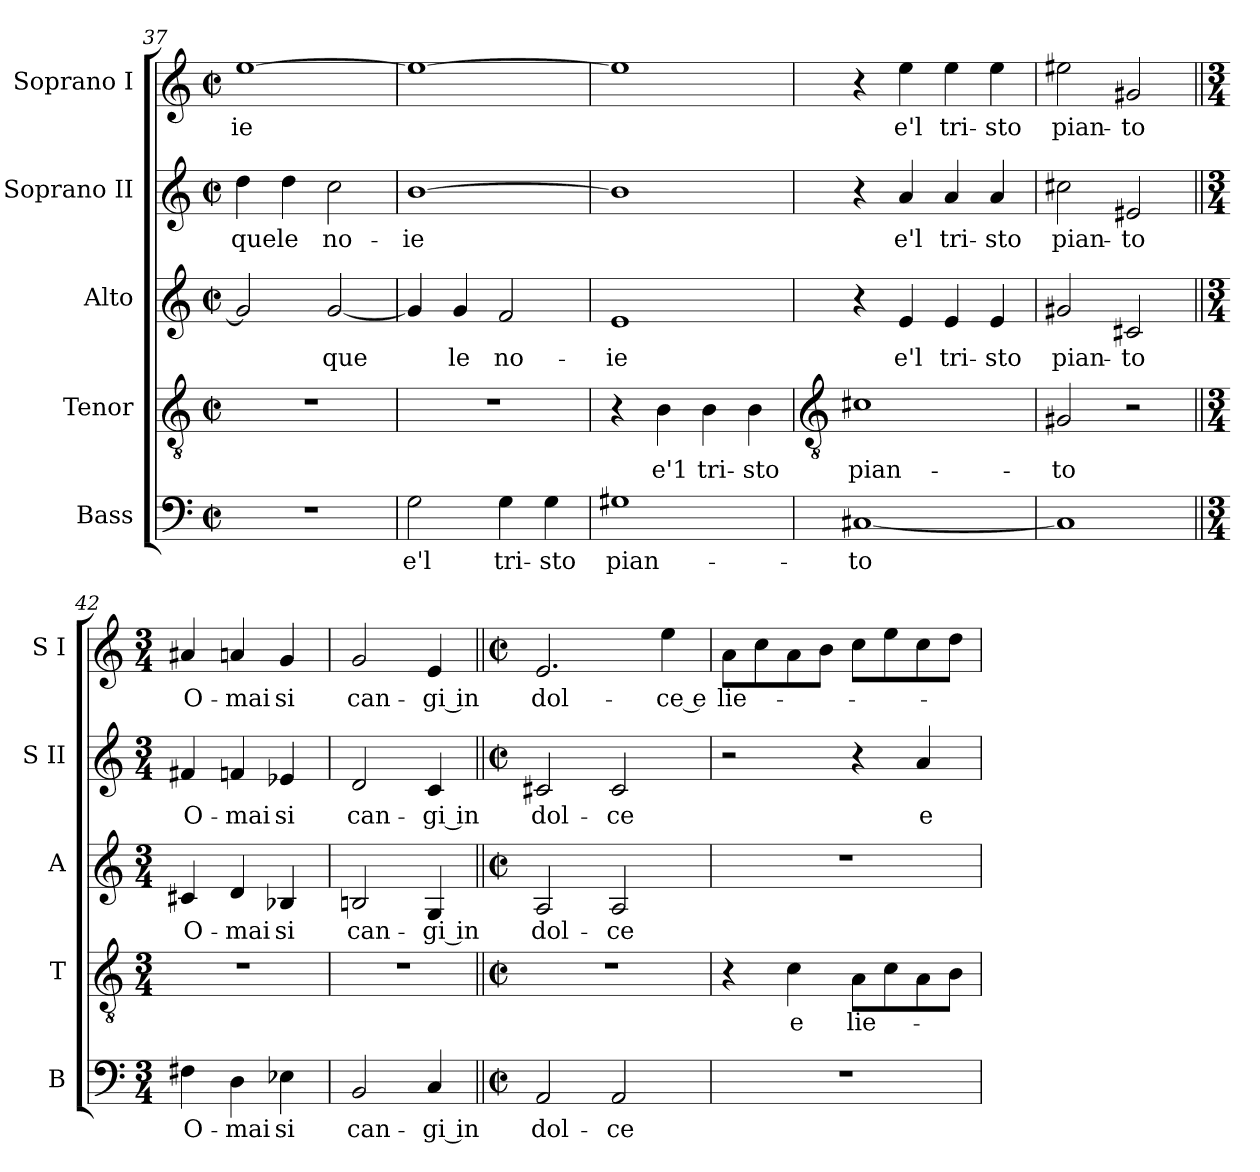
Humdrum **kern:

**kern	**text	**kern	**text	**kern	**text	**kern	**text	**kern	**text
*part5	*part5	*part4	*part4	*part3	*part3	*part2	*part2	*part1	*part1
*staff5	*staff5	*staff4	*staff4	*staff3	*staff3	*staff2	*staff2	*staff1	*staff1
*I"Bass	*	*I"Tenor	*	*I"Alto	*	*I"Soprano II	*	*I"Soprano I	*
*I'B	*	*I'T	*	*I'A	*	*I'S II	*	*I'S I	*
*clefF4	*	*clefGv2	*	*clefG2	*	*clefG2	*	*clefG2	*
*k[]	*	*k[]	*	*k[]	*	*k[]	*	*k[]	*
*C:	*	*C:	*	*C:	*	*C:	*	*C:	*
*M2/2	*	*M2/2	*	*M2/2	*	*M2/2	*	*M2/2	*
*met(c|)	*	*met(c|)	*	*met(c|)	*	*met(c|)	*	*met(c|)	*
=37	=37	=37	=37	=37	=37	=37	=37	=37	=37
!	!	!	!	!	!	!	!LO:LY:b	!	!LO:LY:b
1r	.	1r	.	2g]	.	4dd	-que	[1ee	-ie
!	!	!	!	!	!	!	!LO:LY:b	!	!
.	.	.	.	.	.	4dd	le	.	.
!	!	!	!	!	!LO:LY:b	!	!LO:LY:b	!	!
.	.	.	.	[2g	que	2cc	no-	.	.
=38	=38	=38	=38	=38	=38	=38	=38	=38	=38
!	!LO:LY:b	!	!	!	!	!	!LO:LY:b	!	!
2G	e'l	1r	.	4g]	.	[1b	-ie	1ee_	.
!	!	!	!	!	!LO:LY:b	!	!	!	!
.	.	.	.	4g	le	.	.	.	.
!	!LO:LY:b	!	!	!	!LO:LY:b	!	!	!	!
4G	tri-	.	.	2f	no-	.	.	.	.
!	!LO:LY:b	!	!	!	!	!	!	!	!
4G	-sto	.	.	.	.	.	.	.	.
=39	=39	=39	=39	=39	=39	=39	=39	=39	=39
!	!LO:LY:b	!	!	!	!LO:LY:b	!	!	!	!
1G#X	pian-	4r	.	1e	-ie	1b]	.	1ee]	.
!	!	!	!LO:LY:b	!	!	!	!	!	!
.	.	4B	e'1	.	.	.	.	.	.
!	!	!	!LO:LY:b	!	!	!	!	!	!
.	.	4B	tri-	.	.	.	.	.	.
!	!	!	!LO:LY:b	!	!	!	!	!	!
.	.	4B	-sto	.	.	.	.	.	.
!!LO:LB:g=z
=40	=40	=40	=40	=40	=40	=40	=40	=40	=40
*	*	*clefGv2	*	*	*	*	*	*	*
!	!LO:LY:b	!	!LO:LY:b	!	!	!	!	!	!
[1C#X	-to	1c#X	pian-	4r	.	4r	.	4r	.
!	!	!	!	!	!LO:LY:b	!	!LO:LY:b	!	!LO:LY:b
.	.	.	.	4e	e'l	4a	e'l	4ee	e'l
!	!	!	!	!	!LO:LY:b	!	!LO:LY:b	!	!LO:LY:b
.	.	.	.	4e	tri-	4a	tri-	4ee	tri-
!	!	!	!	!	!LO:LY:b	!	!LO:LY:b	!	!LO:LY:b
.	.	.	.	4e	-sto	4a	-sto	4ee	-sto
=41	=41	=41	=41	=41	=41	=41	=41	=41	=41
!	!	!	!LO:LY:b	!	!LO:LY:b	!	!LO:LY:b	!	!LO:LY:b
1C#]	.	2G#X	-to	2g#X	pian-	2cc#X	pian-	2ee#X	pian-
!	!	!	!	!	!LO:LY:b	!	!LO:LY:b	!	!LO:LY:b
.	.	2r	.	2c#X	-to	2e#X	-to	2g#X	-to
=42||	=42||	=42||	=42||	=42||	=42||	=42||	=42||	=42||	=42||
*M3/4	*	*M3/4	*	*M3/4	*	*M3/4	*	*M3/4	*
!	!LO:LY:b	!LO:N:vis=1	!	!	!LO:LY:b	!	!LO:LY:b	!	!LO:LY:b
4F#X	O-	2.r	.	4c#X	O-	4f#X	O-	4a#X	O-
!	!LO:LY:b	!	!	!	!LO:LY:b	!	!LO:LY:b	!	!LO:LY:b
4D	-mai	.	.	4d	-mai	4fn	-mai	4an	-mai
!	!LO:LY:b	!	!	!	!LO:LY:b	!	!LO:LY:b	!	!LO:LY:b
4E-X	si	.	.	4B-X	si	4e-X	si	4g	si
=43	=43	=43	=43	=43	=43	=43	=43	=43	=43
!	!LO:LY:b	!LO:N:vis=1	!	!	!LO:LY:b	!	!LO:LY:b	!	!LO:LY:b
2BB	can-	2.r	.	2Bn	can-	2d	can-	2g	can-
!	!LO:LY:b	!	!	!	!LO:LY:b	!	!LO:LY:b	!	!LO:LY:b
4C	-gi in	.	.	4G	-gi in	4c	-gi in	4e	-gi in
=44||	=44||	=44||	=44||	=44||	=44||	=44||	=44||	=44||	=44||
*M2/2	*	*M2/2	*	*M2/2	*	*M2/2	*	*M2/2	*
*met(c|)	*	*met(c|)	*	*met(c|)	*	*met(c|)	*	*met(c|)	*
!	!LO:LY:b	!	!	!	!LO:LY:b	!	!LO:LY:b	!	!LO:LY:b
2AA	dol-	1r	.	2A	dol-	2c#X	dol-	2.e	dol-
!	!LO:LY:b	!	!	!	!LO:LY:b	!	!LO:LY:b	!	!
2AA	-ce	.	.	2A	-ce	2c#	-ce	.	.
!	!	!	!	!	!	!	!	!	!LO:LY:b
.	.	.	.	.	.	.	.	4ee	-ce e
=45	=45	=45	=45	=45	=45	=45	=45	=45	=45
!	!	!	!	!	!	!	!	!	!LO:LY:b
1r	.	4r	.	1r	.	2r	.	8aL	lie-
.	.	.	.	.	.	.	.	8cc	.
!	!	!	!LO:LY:b	!	!	!	!	!	!
.	.	4c	e	.	.	.	.	8a	.
.	.	.	.	.	.	.	.	8bJ	.
!	!	!	!LO:LY:b	!	!	!	!	!	!
.	.	8AL	lie-	.	.	4r	.	8ccL	.
.	.	8c	.	.	.	.	.	8ee	.
!	!	!	!	!	!	!	!LO:LY:b	!	!
.	.	8A	.	.	.	4a	e	8cc	.
.	.	8BJ	.	.	.	.	.	8ddJ	.
=	=	=	=	=	=	=	=	=	=
*-	*-	*-	*-	*-	*-	*-	*-	*-	*-
